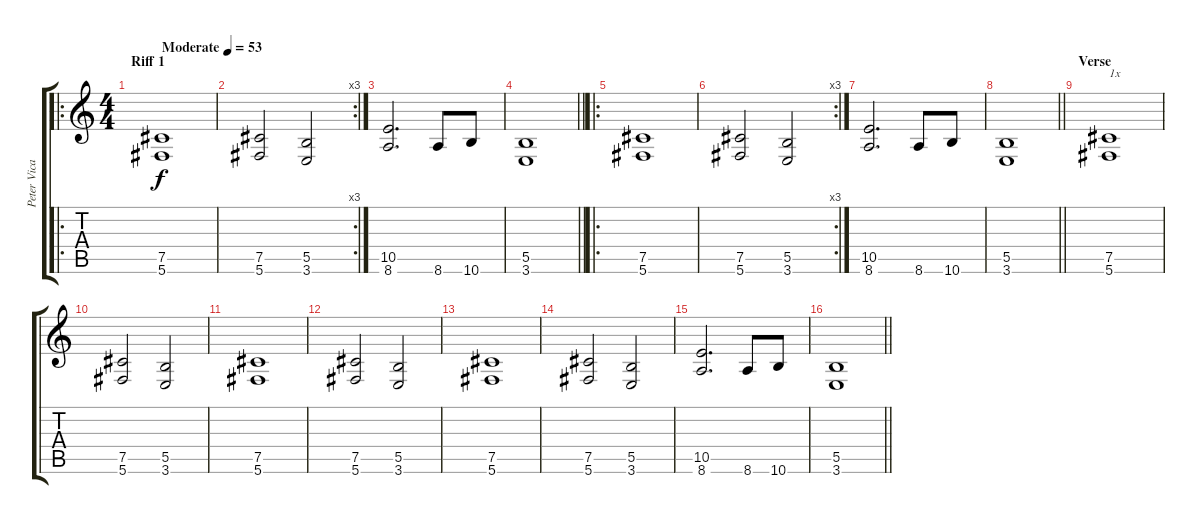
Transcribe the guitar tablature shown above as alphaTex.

\track ("Peter Vicar" "Peter Vica") {instrument distortionguitar}
\staff {score tabs}
\tuning (Db4 Ab3 E3 B2 Gb2 Db2) {hide}
\ro
\ts (4 4)
\section ("" "Riff 1")
\tempo (53 "Moderate")
\clef g2
\ks c
(7.5 5.6).1{dy f instrument distortionguitar} |
\rc 3
(7.5 5.6).2 (5.5 3.6).2 |
(10.5 8.6).2{d} 8.6.8 10.6.8 |
\barLineRight lightlight
(5.5 3.6).1 |
\ro
(7.5 5.6).1 |
\rc 3
(7.5 5.6).2 (5.5 3.6).2 |
(10.5 8.6).2{d} 8.6.8 10.6.8 |
\barLineRight lightlight
(5.5 3.6).1 |
\section ("" "Verse")
(7.5 5.6).1{txt "1x"} |
(7.5 5.6).2 (5.5 3.6).2 |
(7.5 5.6).1 |
(7.5 5.6).2 (5.5 3.6).2 |
(7.5 5.6).1 |
(7.5 5.6).2 (5.5 3.6).2 |
(10.5 8.6).2{d} 8.6.8 10.6.8 |
\barLineRight lightlight
(5.5 3.6).1
